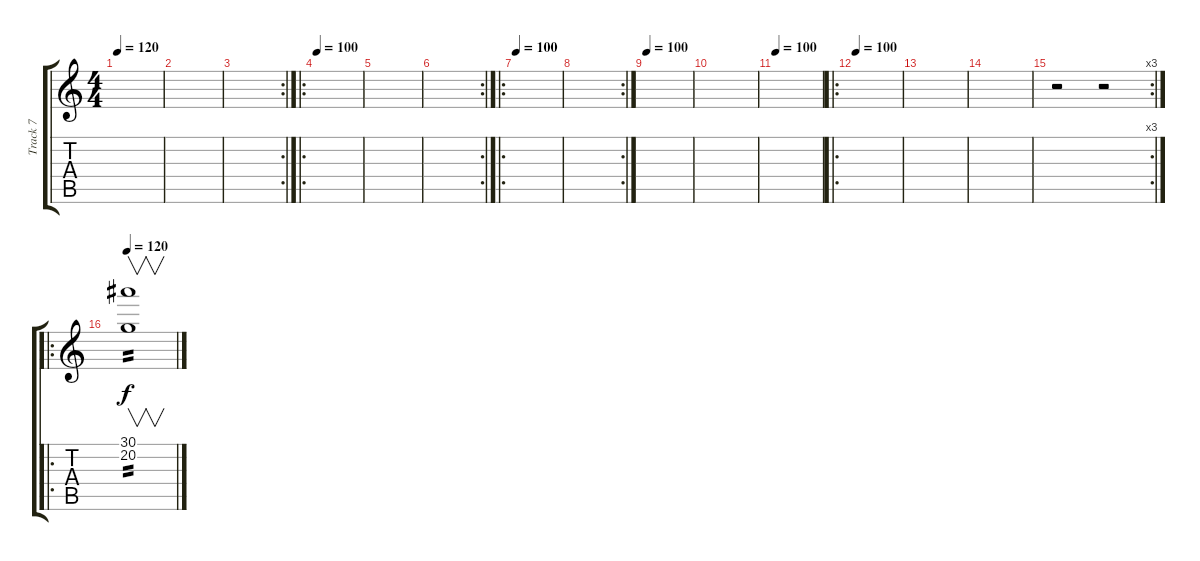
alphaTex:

\track ("Track 7" "Track 7") {instrument drawbarorgan}
\staff {score tabs}
\tuning (E4 B3 G3 D3 A2 E2) {hide}
\ts (4 4)
\tempo 120
\clef g2
\ks c
|
|
\rc 2
|
\ro
\tempo 100
|
|
\rc 2
|
\ro
\tempo 100
|
\rc 2
|
\tempo 100
|
|
\tempo 100
|
\ro
\tempo 100
|
|
|
\rc 3
r.2 r.2 |
\ro
\tempo 120
(30.1 20.2).1{v tp 2}
